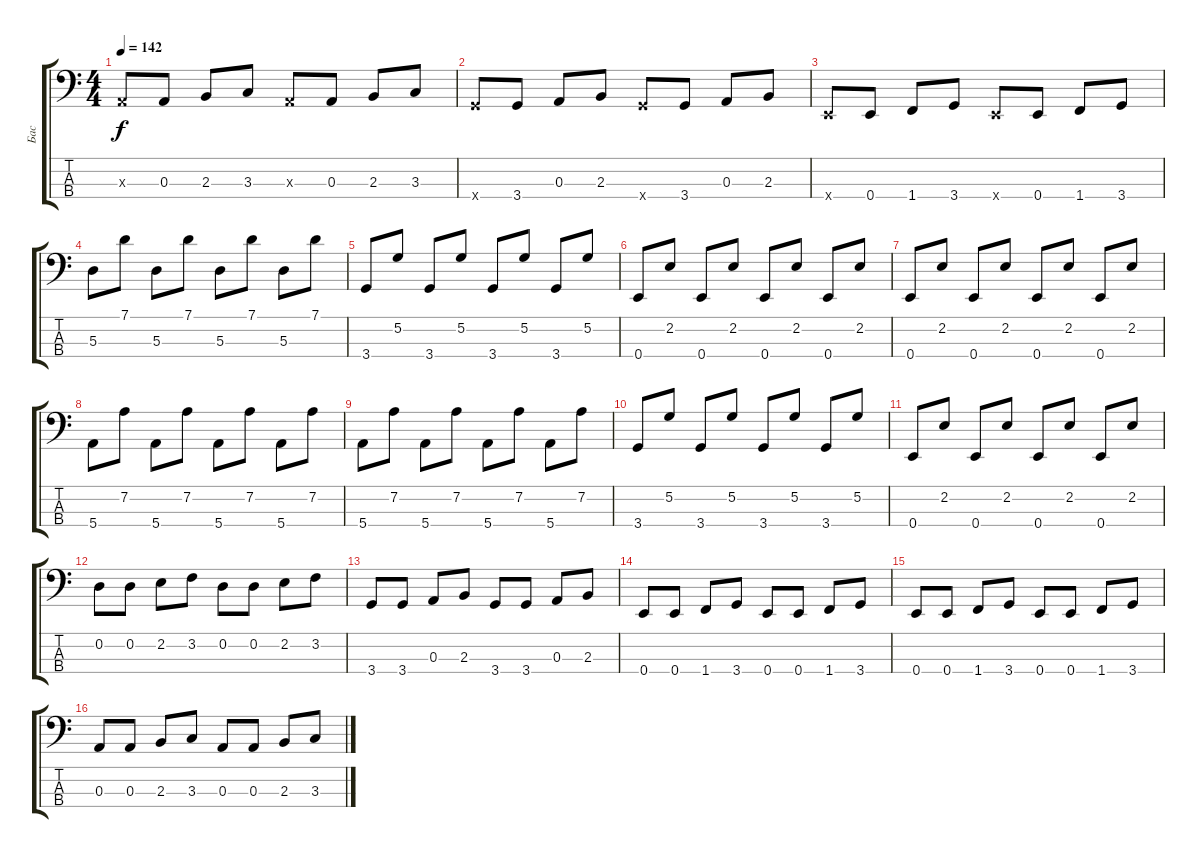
\track ("Бас" "Бас") {instrument synthbass2}
\staff {score tabs}
\tuning (G2 D2 A1 E1) {hide}
\ts (4 4)
\tempo 142
\clef f4
\ks c
0.3{x}.8{dy f} 0.3.8 2.3.8 3.3.8 0.3{x}.8 0.3.8 2.3.8 3.3.8 |
3.4{x}.8 3.4.8 0.3.8 2.3.8 3.4{x}.8 3.4.8 0.3.8 2.3.8 |
0.4{x}.8 0.4.8 1.4.8 3.4.8 0.4{x}.8 0.4.8 1.4.8 3.4.8 |
5.3.8 7.1.8 5.3.8 7.1.8 5.3.8 7.1.8 5.3.8 7.1.8 |
3.4.8 5.2.8 3.4.8 5.2.8 3.4.8 5.2.8 3.4.8 5.2.8 |
0.4.8 2.2.8 0.4.8 2.2.8 0.4.8 2.2.8 0.4.8 2.2.8 |
0.4.8 2.2.8 0.4.8 2.2.8 0.4.8 2.2.8 0.4.8 2.2.8 |
5.4.8 7.2.8 5.4.8 7.2.8 5.4.8 7.2.8 5.4.8 7.2.8 |
5.4.8 7.2.8 5.4.8 7.2.8 5.4.8 7.2.8 5.4.8 7.2.8 |
3.4.8 5.2.8 3.4.8 5.2.8 3.4.8 5.2.8 3.4.8 5.2.8 |
0.4.8 2.2.8 0.4.8 2.2.8 0.4.8 2.2.8 0.4.8 2.2.8 |
0.2.8 0.2.8 2.2.8 3.2.8 0.2.8 0.2.8 2.2.8 3.2.8 |
3.4.8 3.4.8 0.3.8 2.3.8 3.4.8 3.4.8 0.3.8 2.3.8 |
0.4.8 0.4.8 1.4.8 3.4.8 0.4.8 0.4.8 1.4.8 3.4.8 |
0.4.8 0.4.8 1.4.8 3.4.8 0.4.8 0.4.8 1.4.8 3.4.8 |
0.3.8 0.3.8 2.3.8 3.3.8 0.3.8 0.3.8 2.3.8 3.3.8
